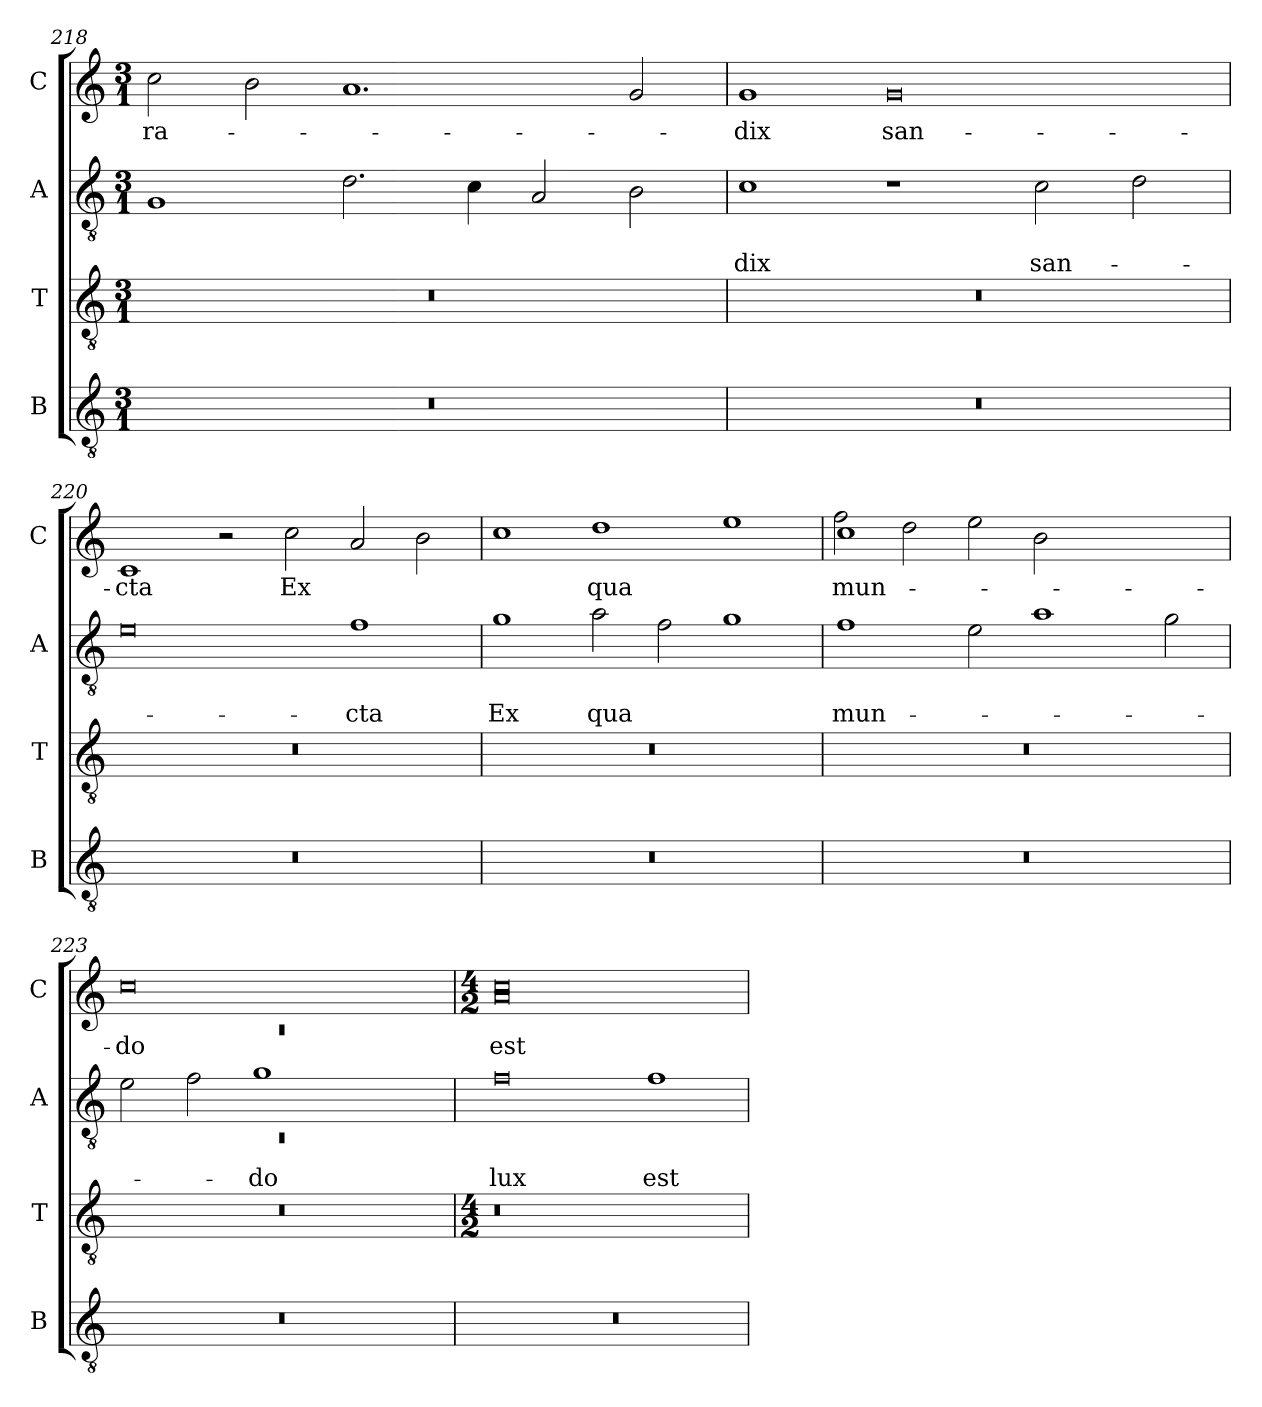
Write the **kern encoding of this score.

**kern	**kern	**kern	**text	**text	**kern	**text
*part4	*part3	*part2	*part2	*part2	*part1	*part1
*staff4	*staff3	*staff2	*staff2	*staff2	*staff1	*staff1
*I"B	*I"T	*I"A	*	*	*I"C	*
*I'B	*I'T	*I'A	*	*	*I'C	*
*clefGv2	*clefGv2	*clefGv2	*	*	*clefG2	*
*k[]	*k[]	*k[]	*	*	*k[]	*
*C:	*C:	*C:	*	*	*C:	*
*M3/1	*M3/1	*M3/1	*	*	*M3/1	*
=218	=218	=218	=218	=218	=218	=218
!	!	!	!	!	!	!LO:LY:b
0.r	0.r	1G	.	.	2cc\	ra-
.	.	.	.	.	2b\	.
.	.	2.d\	.	.	1.a	.
.	.	4c\	.	.	.	.
.	.	2A/	.	.	.	.
.	.	2B\	.	.	2g/	.
=219	=219	=219	=219	=219	=219	=219
!	!	!	!	!LO:LY:b	!	!LO:LY:b
0.r	0.r	1c	.	-dix	1g	-dix
!	!	!	!	!	!	!LO:LY:b
.	.	1r	.	.	0g	san-
!	!	!	!	!LO:LY:b	!	!
.	.	2c\	.	san-	.	.
.	.	2d\	.	.	.	.
=220	=220	=220	=220	=220	=220	=220
!	!	!	!	!	!	!LO:LY:b
0.r	0.r	0e	.	.	1c	-cta
.	.	.	.	.	2r	.
!	!	!	!	!	!	!LO:LY:b
.	.	.	.	.	2cc\	Ex
!	!	!	!	!LO:LY:b	!	!
.	.	1f	.	-cta	2a/	.
.	.	.	.	.	2b\	.
!!LO:LB:g=z
=221	=221	=221	=221	=221	=221	=221
!	!	!	!	!LO:LY:b	!	!
0.r	0.r	1g	.	Ex	1cc	.
!	!	!	!	!LO:LY:b	!	!LO:LY:b
.	.	2a\	.	qua	1dd	qua
.	.	2f\	.	.	.	.
.	.	1g	.	.	1ee	.
=222	=222	=222	=222	=222	=222	=222
!	!	!	!	!LO:LY:b	!	!LO:LY:b
*	*	*	*	*	*^	*
0.r	0.r	1f	.	mun-	1cc	2ff\	mun-
.	.	.	.	.	.	2dd\	.
.	.	2e\	.	.	1ryy	2ee\	.
.	.	1a	.	.	.	2b\	.
.	.	.	.	.	1ryy	1ryy	.
.	.	2g\	.	.	.	.	.
=223	=223	=223	=223	=223	=223	=223	=223
*	*	*^	*	*	*	*	*
!	!	!	!LO:N:vis=1	!	!	!	!LO:N:vis=1	!LO:LY:b
0.r	0.r	2e\	0.rC	.	.	0cc	0.rc	-do
.	.	2f\	.	.	.	.	.	.
!	!	!	!	!	!LO:LY:b	!	!	!
.	.	1g	.	.	-do	.	.	.
.	.	1ryy	.	.	.	1ryy	.	.
*	*	*v	*v	*	*	*	*	*
*	*	*	*	*	*v	*v	*
=224	=224	=224	=224	=224	=224	=224
*	*M4/2	*	*	*	*M4/2	*
!	!	!	!	!LO:LY:b	!	!LO:LY:b
0.r	0r	0f	.	lux	0a 0cc	est
!	!	!	!	!LO:LY:b	!	!
.	1ryy	1f	.	est	1ryy	.
=	=	=	=	=	=	=
*-	*-	*-	*-	*-	*-	*-
